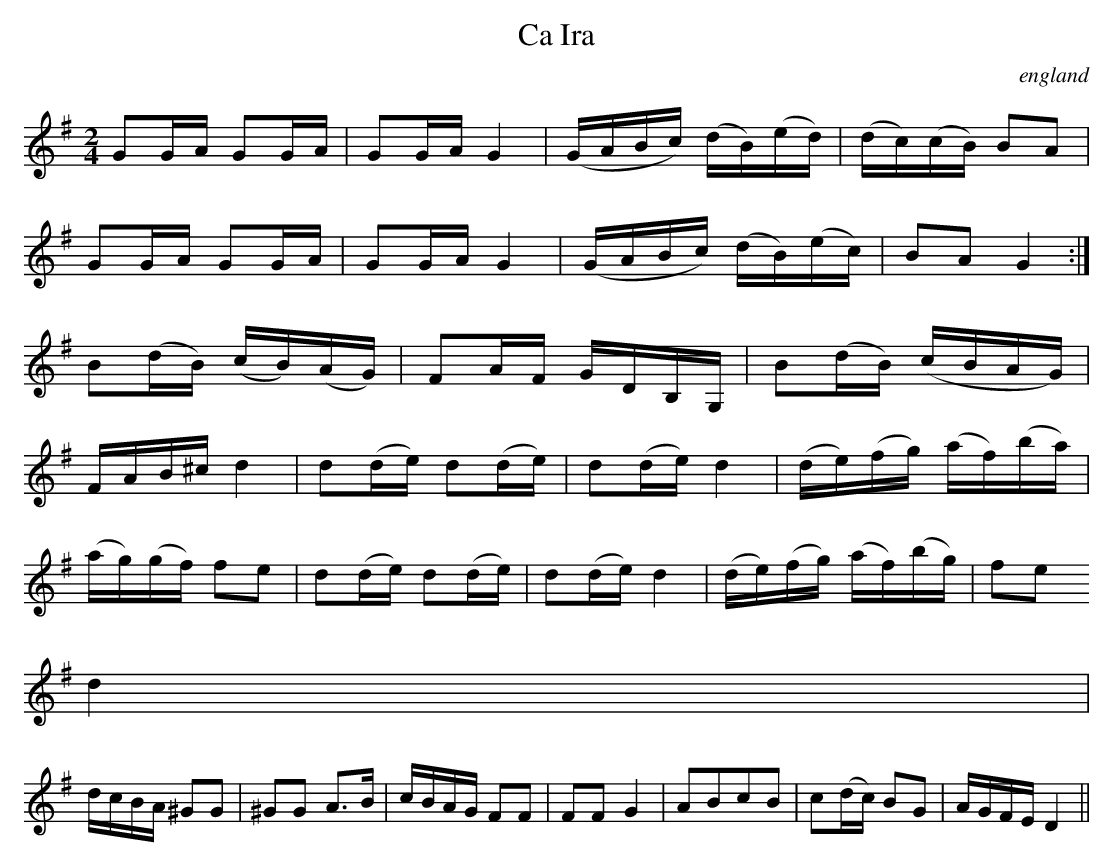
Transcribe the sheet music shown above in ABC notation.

X:1
T:Ca Ira
O:england
L:1/8
M:2/4
K:G
GG/A/ GG/A/|GG/A/ G2|(G/A/B/c/) (d/B/)(e/d/)|(d/c/)(c/B/) BA|
GG/A/ GG/A/|GG/A/ G2|(G/A/B/c/) (d/B/)(e/c/)|BA G2:|
B(d/B/) (c/B/)(A/G/)|FA/F/ G/D/B,/G,/|B(d/B/) (c/B/A/G/)|
F/A/B/^c/ d2|d(d/e/) d(d/e/)|d(d/e/) d2|(d/e/)(f/g/) (a/f/)(b/a/)|
(a/g/)(g/f/) fe|d(d/e/) d(d/e/)|d(d/e/) d2|(d/e/)(f/g/) (a/f/)(b/g/)|fe
d2|
d/c/B/A/ ^GG|^GG A>B|c/B/A/G/ FF|FF G2|ABcB|c(d/c/) BG|A/G/F/E/ D2||
